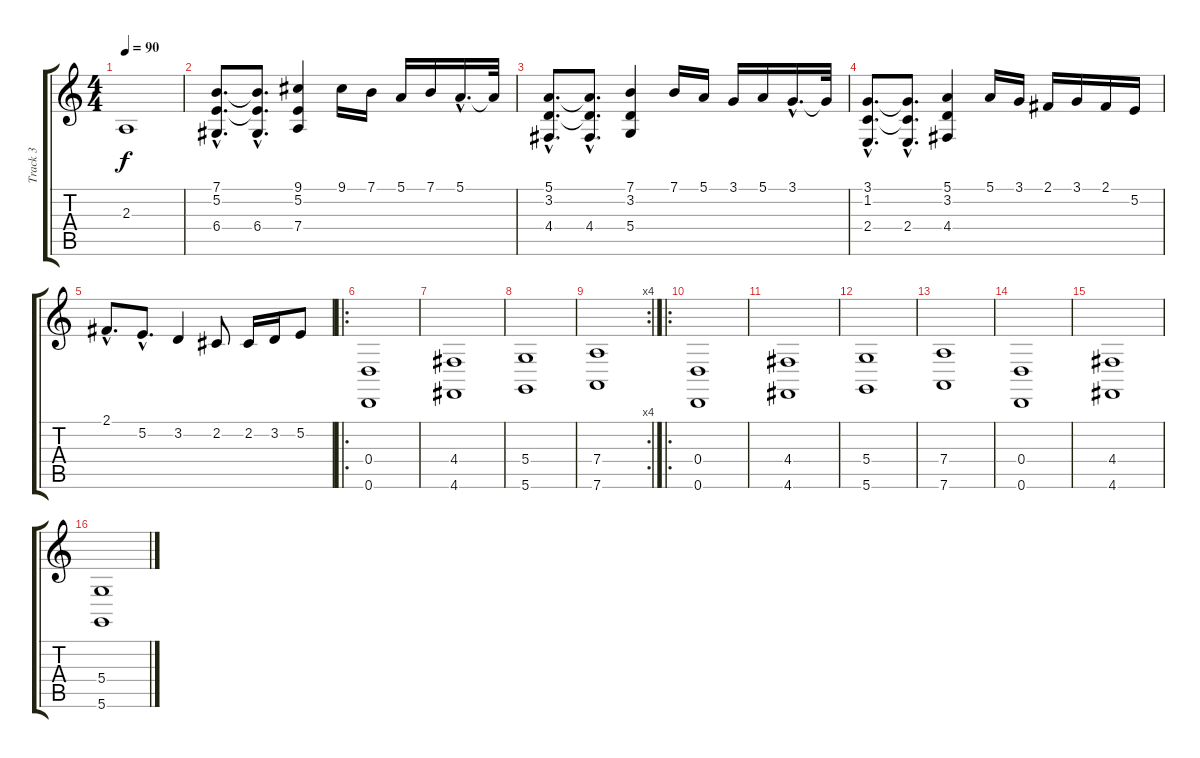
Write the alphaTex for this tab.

\track ("Track 3" "Track 3") {instrument synthstrings2}
\staff {score tabs}
\tuning (E4 B3 G3 D3 A2 D2) {hide}
\ts (4 4)
\tempo 90
\clef g2
\ks c
2.3{t}.1{dy f} |
(7.1{hac} 5.2{hac} 6.4{hac}).8{d} (7.1{hac t} 5.2{hac t} 6.4{hac}).8{d} (9.1 5.2 7.4).4 9.1.16 7.1.16 5.1.16 7.1.16 5.1{hac}.16{d} 5.1{t}.32 |
(5.1{hac} 3.2{hac} 4.4{hac}).8{d} (5.1{hac t} 3.2{hac t} 4.4{hac}).8{d} (7.1 3.2 5.4).4 7.1.16 5.1.16 3.1.16 5.1.16 3.1{hac}.16{d} 3.1{t}.32 |
(3.1{hac} 1.2{hac} 2.4{hac}).8{d} (3.1{hac t} 1.2{hac t} 2.4{hac}).8{d} (5.1 3.2 4.4).4 5.1.16 3.1.16 2.1.16 3.1.16 2.1.16 5.2.16 |
2.1{hac}.8{d} 5.2{hac}.8{d} 3.2.4 2.2.8 2.2.16 3.2.16 5.2.8 |
\ro
(0.4 0.6).1 |
(4.4 4.6).1 |
(5.4 5.6).1 |
\rc 4
(7.4 7.6).1 |
\ro
(0.4 0.6).1 |
(4.4 4.6).1 |
(5.4 5.6).1 |
(7.4 7.6).1 |
(0.4 0.6).1 |
(4.4 4.6).1 |
(5.4 5.6).1
